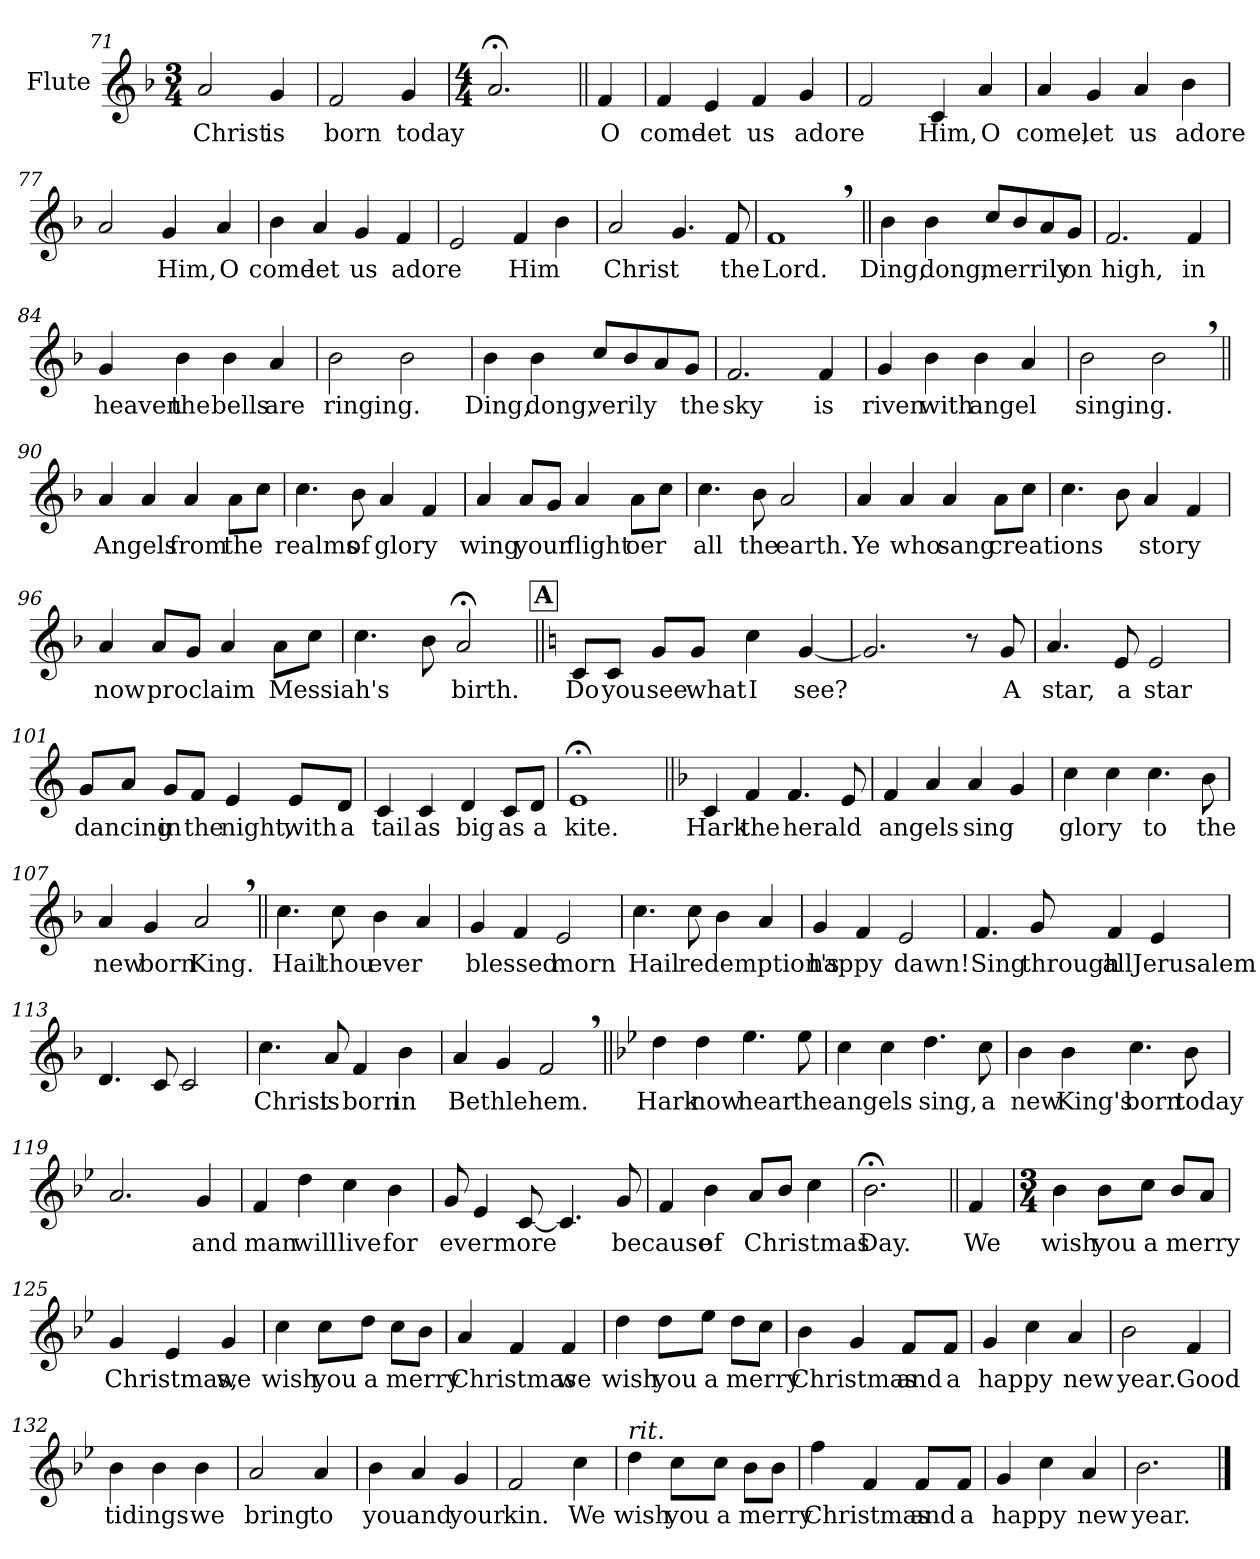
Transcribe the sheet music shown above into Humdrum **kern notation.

**kern	**text
*part1	*part1
*staff1	*staff1
*I"Flute	*
*I'Fl	*
*clefG2	*
*k[b-]	*
*F:	*
*M3/4	*
=71	=71
!	!LO:LY:b
2a/	Christ
!	!LO:LY:b
4g/	is
=72	=72
!	!LO:LY:b
2f/	born
!	!LO:LY:b
4g/	today
=73	=73
*M4/4	*
2.a;</	.
=73X3||	=73X3||
!	!LO:LY:b
4f/	O
=74	=74
!	!LO:LY:b
4f/	come
!	!LO:LY:b
4e/	let
!	!LO:LY:b
4f/	us
!	!LO:LY:b
4g/	adore
=75	=75
2f/	.
!	!LO:LY:b
4c/	Him,
!	!LO:LY:b
4a/	O
!!LO:LB:g=z
=76	=76
!	!LO:LY:b
4a/	come,
!	!LO:LY:b
4g/	let
!	!LO:LY:b
4a/	us
!	!LO:LY:b
4b-\	adore
=77	=77
2a/	.
!	!LO:LY:b
4g/	Him,
!	!LO:LY:b
4a/	O
=78	=78
!	!LO:LY:b
4b-\	come
!	!LO:LY:b
4a/	let
!	!LO:LY:b
4g/	us
!	!LO:LY:b
4f/	adore
=79	=79
2e/	.
!	!LO:LY:b
4f/	Him
4b-\	.
=80	=80
!	!LO:LY:b
2a/	Christ
4.g/	.
!	!LO:LY:b
8f/	the
=81	=81
!	!LO:LY:b
1f,>	Lord.
!!LO:LB:g=z
=82||	=82||
!	!LO:LY:b
4b-\	Ding,
!	!LO:LY:b
4b-\	dong,
!	!LO:LY:b
8cc/L	merrily
8b-/	.
8a/	.
!	!LO:LY:b
8g/J	on
=83	=83
!	!LO:LY:b
2.f/	high,
!	!LO:LY:b
4f/	in
=84	=84
!	!LO:LY:b
4g/	heaven
!	!LO:LY:b
4b-\	the
!	!LO:LY:b
4b-\	bells
!	!LO:LY:b
4a/	are
=85	=85
!	!LO:LY:b
2b-\	ringing.
2b-\	.
=86	=86
!	!LO:LY:b
4b-\	Ding,
!	!LO:LY:b
4b-\	dong,
!	!LO:LY:b
8cc/L	verily
8b-/	.
8a/	.
!	!LO:LY:b
8g/J	the
!!LO:LB:g=z
=87	=87
!	!LO:LY:b
2.f/	sky
!	!LO:LY:b
4f/	is
=88	=88
!	!LO:LY:b
4g/	riven
!	!LO:LY:b
4b-\	with
!	!LO:LY:b
4b-\	angel
4a/	.
=89	=89
!	!LO:LY:b
2b-\	singing.
2b-,>\	.
=90||	=90||
!	!LO:LY:b
4a/	Angels
4a/	.
!	!LO:LY:b
4a/	from
!	!LO:LY:b
8a\L	the
8cc\J	.
=91	=91
!	!LO:LY:b
4.cc\	realms
!	!LO:LY:b
8b-\	of
!	!LO:LY:b
4a/	glory
4f/	.
=92	=92
!	!LO:LY:b
4a/	wing
!	!LO:LY:b
8a/L	your
8g/J	.
!	!LO:LY:b
4a/	flight
!	!LO:LY:b
8a\L	oer
8cc\J	.
!!LO:LB:g=z
=93	=93
!	!LO:LY:b
4.cc\	all
!	!LO:LY:b
8b-\	the
!	!LO:LY:b
2a/	earth.
=94	=94
!	!LO:LY:b
4a/	Ye
!	!LO:LY:b
4a/	who
!	!LO:LY:b
4a/	sang
!	!LO:LY:b
8a\L	creations
8cc\J	.
=95	=95
4.cc\	.
8b-\	.
!	!LO:LY:b
4a/	story
4f/	.
=96	=96
!	!LO:LY:b
4a/	now
!	!LO:LY:b
8a/L	proclaim
8g/J	.
4a/	.
!	!LO:LY:b
8a\L	Messiah's
8cc\J	.
=97	=97
4.cc\	.
8b-\	.
!	!LO:LY:b
2a;</	birth.
!!LO:LB:g=z
!!LO:REH:place=s1:a:B:fs=10:t=A
=98||	=98||
*k[]	*
*C:	*
!	!LO:LY:b
8c/L	Do
!	!LO:LY:b
8c/J	you
!	!LO:LY:b
8g/L	see
!	!LO:LY:b
8g/J	what
!	!LO:LY:b
4cc\	I
!	!LO:LY:b
[4g/	see?
=99	=99
2.g/]	.
8r	.
!	!LO:LY:b
8g/	A
=100	=100
!	!LO:LY:b
4.a/	star,
!	!LO:LY:b
8e/	a
!	!LO:LY:b
2e/	star
=101	=101
!	!LO:LY:b
8g/L	dancing
8a/J	.
!	!LO:LY:b
8g/L	in
!	!LO:LY:b
8f/J	the
!	!LO:LY:b
4e/	night,
!	!LO:LY:b
8e/L	with
!	!LO:LY:b
8d/J	a
=102	=102
!	!LO:LY:b
4c/	tail
!	!LO:LY:b
4c/	as
!	!LO:LY:b
4d/	big
!	!LO:LY:b
8c/L	as
!	!LO:LY:b
8d/J	a
!!LO:PB:g=z
=103	=103
!	!LO:LY:b
1e;<	kite.
=104||	=104||
*k[b-]	*
*F:	*
!	!LO:LY:b
4c/	Hark
!	!LO:LY:b
4f/	the
!	!LO:LY:b
4.f/	herald
8e/	.
=105	=105
!	!LO:LY:b
4f/	angels
4a/	.
!	!LO:LY:b
4a/	sing
4g/	.
=106	=106
!	!LO:LY:b
4cc\	glory
4cc\	.
!	!LO:LY:b
4.cc\	to
!	!LO:LY:b
8b-\	the
=107	=107
!	!LO:LY:b
4a/	new
!	!LO:LY:b
4g/	born
!	!LO:LY:b
2a,>/	King.
=108||	=108||
!	!LO:LY:b
4.cc\	Hail
!	!LO:LY:b
8cc\	thou
!	!LO:LY:b
4b-\	ever
4a/	.
!!LO:LB:g=z
=109	=109
!	!LO:LY:b
4g/	blessed
4f/	.
!	!LO:LY:b
2e/	morn
=110	=110
!	!LO:LY:b
4.cc\	Hail
!	!LO:LY:b
8cc\	redemption's
4b-\	.
4a/	.
=111	=111
!	!LO:LY:b
4g/	happy
4f/	.
!	!LO:LY:b
2e/	dawn!
=112	=112
!	!LO:LY:b
4.f/	Sing
!	!LO:LY:b
8g/	through
!	!LO:LY:b
4f/	all
!	!LO:LY:b
4e/	Jerusalem
=113	=113
4.d/	.
8c/	.
2c/	.
!!LO:LB:g=z
=114	=114
!	!LO:LY:b
4.cc\	Christ
!	!LO:LY:b
8a/	is
!	!LO:LY:b
4f/	born
!	!LO:LY:b
4b-\	in
=115	=115
!	!LO:LY:b
4a/	Bethlehem.
4g/	.
2f,>/	.
=116||	=116||
*k[b-e-]	*
*B-:	*
!	!LO:LY:b
4dd\	Hark
!	!LO:LY:b
4dd\	now
!	!LO:LY:b
4.ee-\	hear
!	!LO:LY:b
8ee-\	the
=117	=117
!	!LO:LY:b
4cc\	angels
4cc\	.
!	!LO:LY:b
4.dd\	sing,
!	!LO:LY:b
8cc\	a
=118	=118
!	!LO:LY:b
4b-\	new
!	!LO:LY:b
4b-\	King's
!	!LO:LY:b
4.cc\	born
!	!LO:LY:b
8b-\	today
!!LO:LB:g=z
=119	=119
2.a/	.
!	!LO:LY:b
4g/	and
=120	=120
!	!LO:LY:b
4f/	man
!	!LO:LY:b
4dd\	will
!	!LO:LY:b
4cc\	live
!	!LO:LY:b
4b-\	for
=121	=121
!	!LO:LY:b
8g/	evermore
4e-/	.
[8c/	.
4.c/]	.
!	!LO:LY:b
8g/	because
=122	=122
4f/	.
!	!LO:LY:b
4b-\	of
!	!LO:LY:b
8a/L	Christmas
8b-/J	.
4cc\	.
=123	=123
!	!LO:LY:b
2.b-;<\	Day.
!!LO:LB:g=z
=123X4||	=123X4||
!	!LO:LY:b
4f/	We
=124	=124
*M3/4	*
!	!LO:LY:b
4b-\	wish
!	!LO:LY:b
8b-\L	you
!	!LO:LY:b
8cc\J	a
!	!LO:LY:b
8b-/L	merry
8a/J	.
=125	=125
!	!LO:LY:b
4g/	Christmas,
4e-/	.
!	!LO:LY:b
4g/	we
=126	=126
!	!LO:LY:b
4cc\	wish
!	!LO:LY:b
8cc\L	you
!	!LO:LY:b
8dd\J	a
!	!LO:LY:b
8cc\L	merry
8b-\J	.
=127	=127
!	!LO:LY:b
4a/	Christmas
4f/	.
!	!LO:LY:b
4f/	we
!!LO:LB:g=z
=128	=128
!	!LO:LY:b
4dd\	wish
!	!LO:LY:b
8dd\L	you
!	!LO:LY:b
8ee-\J	a
!	!LO:LY:b
8dd\L	merry
8cc\J	.
=129	=129
!	!LO:LY:b
4b-\	Christmas
4g/	.
!	!LO:LY:b
8f/L	and
!	!LO:LY:b
8f/J	a
=130	=130
!	!LO:LY:b
4g/	happy
4cc\	.
!	!LO:LY:b
4a/	new
=131	=131
!	!LO:LY:b
2b-\	year.
!	!LO:LY:b
4f/	Good
=132	=132
!	!LO:LY:b
4b-\	tidings
4b-\	.
!	!LO:LY:b
4b-\	we
=133	=133
!	!LO:LY:b
2a/	bring
!	!LO:LY:b
4a/	to
!!LO:LB:g=z
=134	=134
!	!LO:LY:b
4b-\	you
!	!LO:LY:b
4a/	and
!	!LO:LY:b
4g/	your
=135	=135
!	!LO:LY:b
2f/	kin.
!	!LO:LY:b
4cc\	We
=136	=136
!LO:TX:a:i:t=rit.	!
!	!LO:LY:b
4dd\	wish
!	!LO:LY:b
8cc\L	you
!	!LO:LY:b
8cc\J	a
!	!LO:LY:b
8b-\L	merry
8b-\J	.
=137	=137
!	!LO:LY:b
4ff\	Christmas
4f/	.
!	!LO:LY:b
8f/L	and
!	!LO:LY:b
8f/J	a
=138	=138
!	!LO:LY:b
4g/	happy
4cc\	.
!	!LO:LY:b
4a/	new
=139	=139
!	!LO:LY:b
2.b-\	year.
==	==
*-	*-
